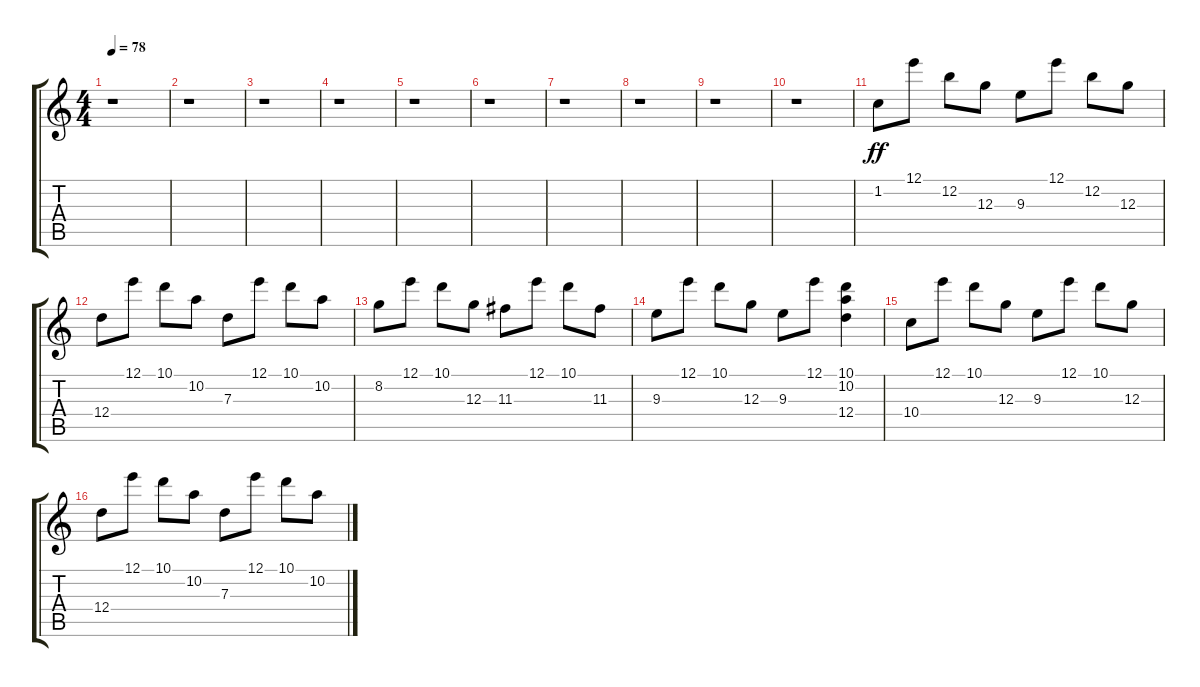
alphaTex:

\track "" {instrument electricguitarclean}
\staff {score tabs}
\tuning (E4 B3 G3 D3 A2 E2) {hide}
\ts (4 4)
\tempo 78
\clef g2
\ks c
r.1{dy ff} |
r.1 |
r.1 |
r.1 |
r.1 |
r.1 |
r.1 |
r.1 |
r.1 |
r.1 |
1.2.8 12.1.8 12.2.8 12.3.8 9.3.8 12.1.8 12.2.8 12.3.8 |
12.4.8 12.1.8 10.1.8 10.2.8 7.3.8 12.1.8 10.1.8 10.2.8 |
8.2.8 12.1.8 10.1.8 12.3.8 11.3.8 12.1.8 10.1.8 11.3.8 |
9.3.8 12.1.8 10.1.8 12.3.8 9.3.8 12.1.8 (10.1 10.2 12.4).4 |
10.4.8 12.1.8 10.1.8 12.3.8 9.3.8 12.1.8 10.1.8 12.3.8 |
12.4.8 12.1.8 10.1.8 10.2.8 7.3.8 12.1.8 10.1.8 10.2.8
